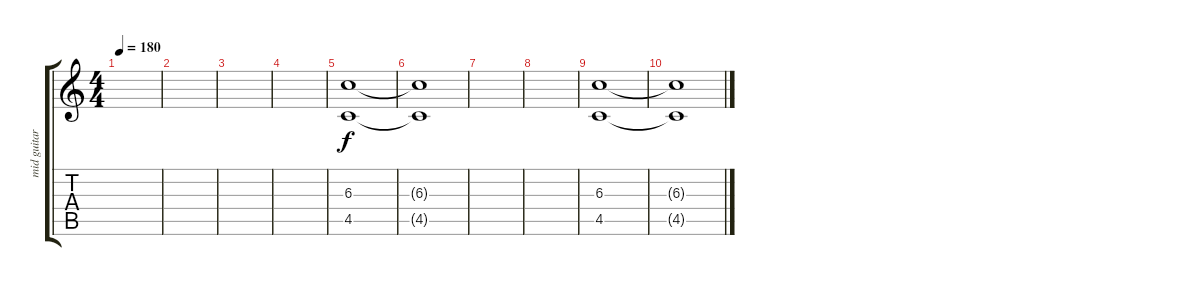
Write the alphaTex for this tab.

\track ("mid guitar" "mid guitar") {instrument overdrivenguitar}
\staff {score tabs}
\tuning (Eb4 Bb3 Gb3 Db3 Ab2 Eb2) {hide}
\ts (4 4)
\tempo 180
\clef g2
\ks c
|
|
|
|
(6.3 4.5).1 |
(6.3{t} 4.5{t}).1 |
|
|
(6.3 4.5).1 |
(6.3{t} 4.5{t}).1
